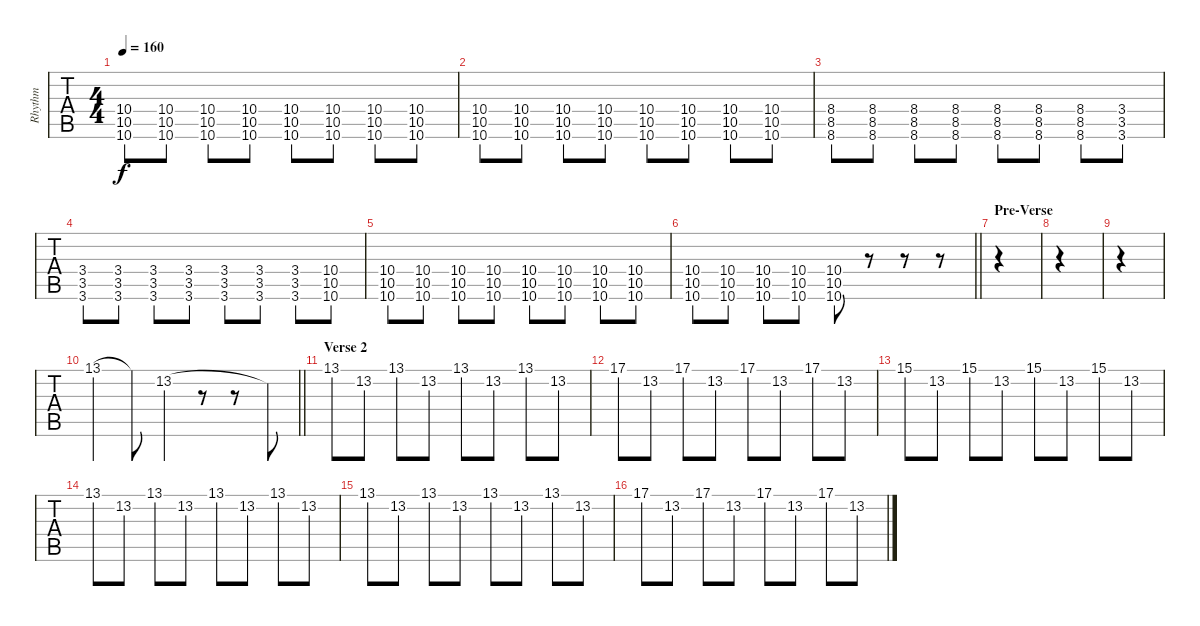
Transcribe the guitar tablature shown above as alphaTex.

\track ("Rhythm" "Rhythm") {instrument distortionguitar}
\staff {tabs}
\tuning (Eb4 Bb3 Gb3 Db3 Ab2 Db2) {hide}
\ts (4 4)
\tempo 160
\clef g2
\ks c
(10.4 10.5 10.6).8{dy f} (10.4 10.5 10.6).8 (10.4 10.5 10.6).8 (10.4 10.5 10.6).8 (10.4 10.5 10.6).8 (10.4 10.5 10.6).8 (10.4 10.5 10.6).8 (10.4 10.5 10.6).8 |
(10.4 10.5 10.6).8 (10.4 10.5 10.6).8 (10.4 10.5 10.6).8 (10.4 10.5 10.6).8 (10.4 10.5 10.6).8 (10.4 10.5 10.6).8 (10.4 10.5 10.6).8 (10.4 10.5 10.6).8 |
(8.4 8.5 8.6).8 (8.4 8.5 8.6).8 (8.4 8.5 8.6).8 (8.4 8.5 8.6).8 (8.4 8.5 8.6).8 (8.4 8.5 8.6).8 (8.4 8.5 8.6).8 (3.4 3.5 3.6).8 |
(3.4 3.5 3.6).8 (3.4 3.5 3.6).8 (3.4 3.5 3.6).8 (3.4 3.5 3.6).8 (3.4 3.5 3.6).8 (3.4 3.5 3.6).8 (3.4 3.5 3.6).8 (10.4 10.5 10.6).8 |
(10.4 10.5 10.6).8 (10.4 10.5 10.6).8 (10.4 10.5 10.6).8 (10.4 10.5 10.6).8 (10.4 10.5 10.6).8 (10.4 10.5 10.6).8 (10.4 10.5 10.6).8 (10.4 10.5 10.6).8 |
\barLineRight lightlight
(10.4 10.5 10.6).8 (10.4 10.5 10.6).8 (10.4 10.5 10.6).8 (10.4 10.5 10.6).8 (10.4 10.5 10.6).8 r.8 r.8 r.8 |
\section ("" "Pre-Verse")
|
|
|
\barLineRight lightlight
13.1.4{instrument electricguitarjazz} 13.1{t}.8 13.2.4 r.8 r.8 13.2{t}.8 |
\section ("" "Verse 2")
13.1.8 13.2.8 13.1.8 13.2.8 13.1.8 13.2.8 13.1.8 13.2.8 |
17.1.8 13.2.8 17.1.8 13.2.8 17.1.8 13.2.8 17.1.8 13.2.8 |
15.1.8 13.2.8 15.1.8 13.2.8 15.1.8 13.2.8 15.1.8 13.2.8 |
13.1.8 13.2.8 13.1.8 13.2.8 13.1.8 13.2.8 13.1.8 13.2.8 |
13.1.8 13.2.8 13.1.8 13.2.8 13.1.8 13.2.8 13.1.8 13.2.8 |
17.1.8 13.2.8 17.1.8 13.2.8 17.1.8 13.2.8 17.1.8 13.2.8
